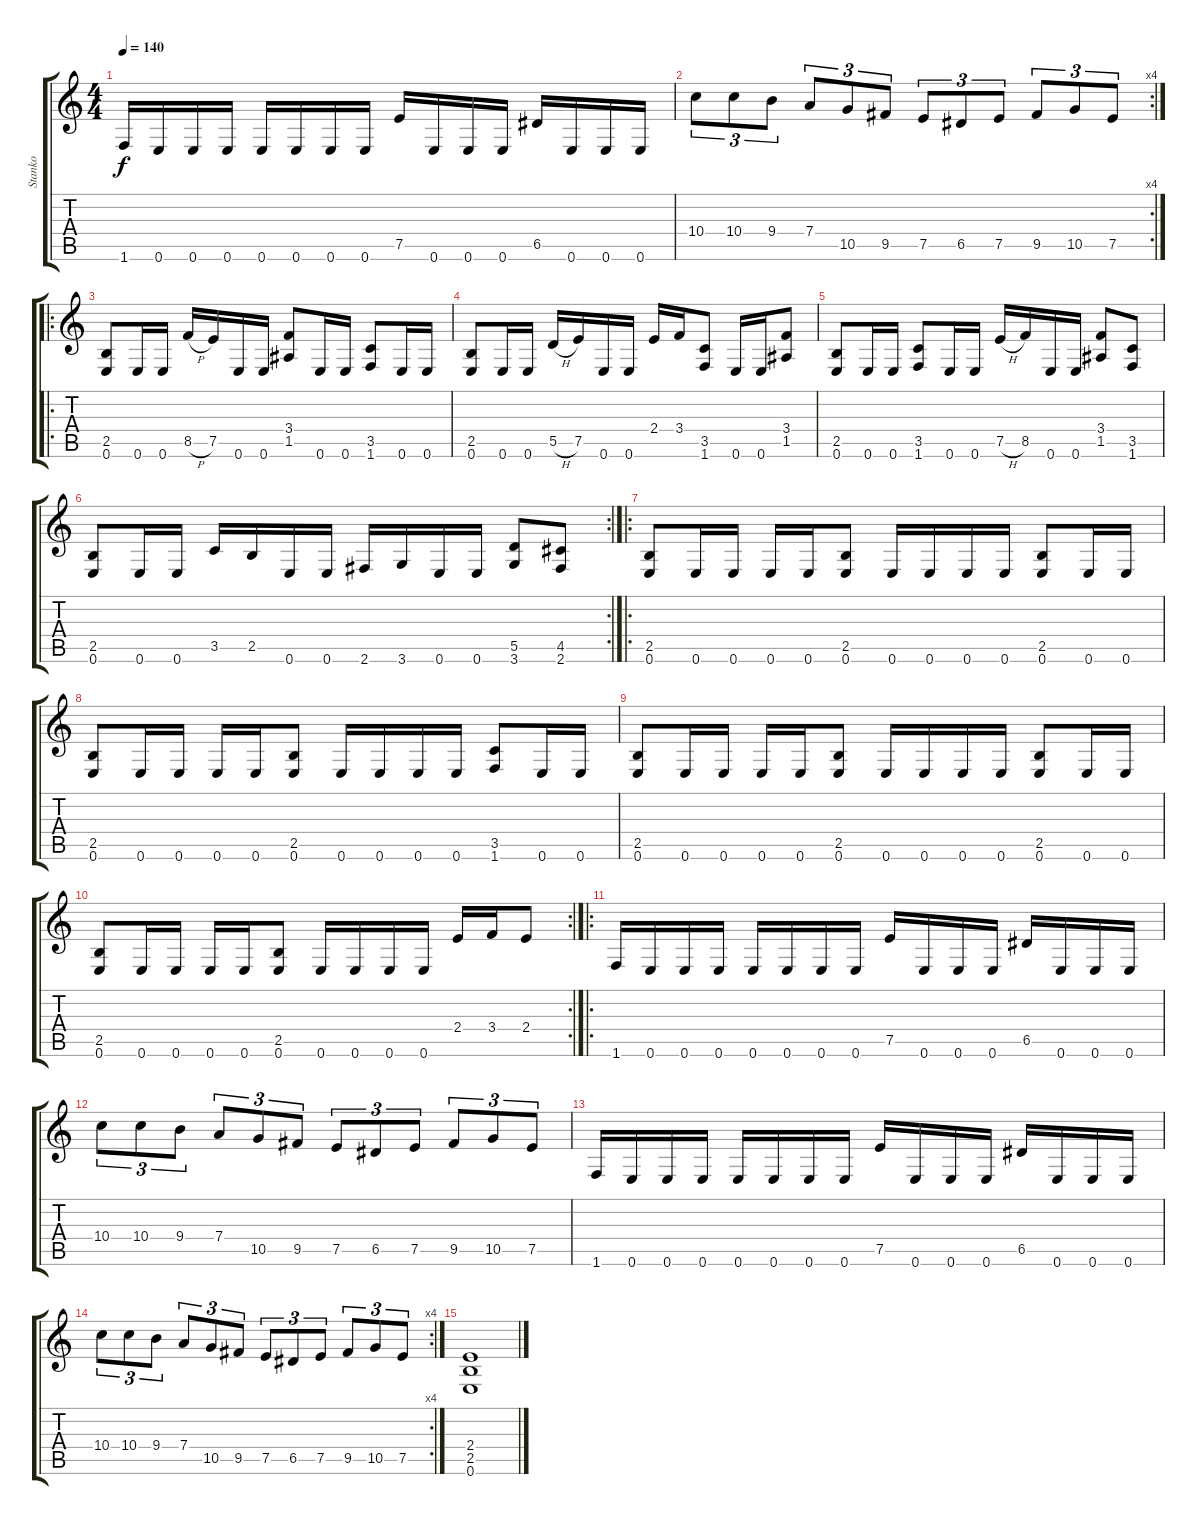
\track ("Stanko" "Stanko") {instrument distortionguitar}
\staff {score tabs}
\tuning (E4 B3 G3 D3 A2 E2) {hide}
\ts (4 4)
\tempo 140
\clef g2
\ks c
1.6.16{dy f} 0.6.16 0.6.16 0.6.16 0.6.16 0.6.16 0.6.16 0.6.16 7.5.16 0.6.16 0.6.16 0.6.16 6.5.16 0.6.16 0.6.16 0.6.16 |
\rc 4
10.4.8{tu (3 2)} 10.4.8{tu (3 2)} 9.4.8{tu (3 2)} 7.4.8{tu (3 2)} 10.5.8{tu (3 2)} 9.5.8{tu (3 2)} 7.5.8{tu (3 2)} 6.5.8{tu (3 2)} 7.5.8{tu (3 2)} 9.5.8{tu (3 2)} 10.5.8{tu (3 2)} 7.5.8{tu (3 2)} |
\ro
(2.5 0.6).8 0.6.16 0.6.16 8.5{h}.16 7.5.16 0.6.16 0.6.16 (3.4 1.5).8 0.6.16 0.6.16 (3.5 1.6).8 0.6.16 0.6.16 |
(2.5 0.6).8 0.6.16 0.6.16 5.5{h}.16 7.5.16 0.6.16 0.6.16 2.4.16 3.4.16 (3.5 1.6).8 0.6.16 0.6.16 (3.4 1.5).8 |
(2.5 0.6).8 0.6.16 0.6.16 (3.5 1.6).8 0.6.16 0.6.16 7.5{h}.16 8.5.16 0.6.16 0.6.16 (3.4 1.5).8 (3.5 1.6).8 |
\rc 2
(2.5 0.6).8 0.6.16 0.6.16 3.5.16 2.5.16 0.6.16 0.6.16 2.6.16 3.6.16 0.6.16 0.6.16 (5.5 3.6).8 (4.5 2.6).8 |
\ro
(2.5 0.6).8 0.6.16 0.6.16 0.6.16 0.6.16 (2.5 0.6).8 0.6.16 0.6.16 0.6.16 0.6.16 (2.5 0.6).8 0.6.16 0.6.16 |
(2.5 0.6).8 0.6.16 0.6.16 0.6.16 0.6.16 (2.5 0.6).8 0.6.16 0.6.16 0.6.16 0.6.16 (3.5 1.6).8 0.6.16 0.6.16 |
(2.5 0.6).8 0.6.16 0.6.16 0.6.16 0.6.16 (2.5 0.6).8 0.6.16 0.6.16 0.6.16 0.6.16 (2.5 0.6).8 0.6.16 0.6.16 |
\rc 2
(2.5 0.6).8 0.6.16 0.6.16 0.6.16 0.6.16 (2.5 0.6).8 0.6.16 0.6.16 0.6.16 0.6.16 2.4.16 3.4.16 2.4.8 |
\ro
1.6.16 0.6.16 0.6.16 0.6.16 0.6.16 0.6.16 0.6.16 0.6.16 7.5.16 0.6.16 0.6.16 0.6.16 6.5.16 0.6.16 0.6.16 0.6.16 |
10.4.8{tu (3 2)} 10.4.8{tu (3 2)} 9.4.8{tu (3 2)} 7.4.8{tu (3 2)} 10.5.8{tu (3 2)} 9.5.8{tu (3 2)} 7.5.8{tu (3 2)} 6.5.8{tu (3 2)} 7.5.8{tu (3 2)} 9.5.8{tu (3 2)} 10.5.8{tu (3 2)} 7.5.8{tu (3 2)} |
1.6.16 0.6.16 0.6.16 0.6.16 0.6.16 0.6.16 0.6.16 0.6.16 7.5.16 0.6.16 0.6.16 0.6.16 6.5.16 0.6.16 0.6.16 0.6.16 |
\rc 4
10.4.8{tu (3 2)} 10.4.8{tu (3 2)} 9.4.8{tu (3 2)} 7.4.8{tu (3 2)} 10.5.8{tu (3 2)} 9.5.8{tu (3 2)} 7.5.8{tu (3 2)} 6.5.8{tu (3 2)} 7.5.8{tu (3 2)} 9.5.8{tu (3 2)} 10.5.8{tu (3 2)} 7.5.8{tu (3 2)} |
(2.4 2.5 0.6).1
